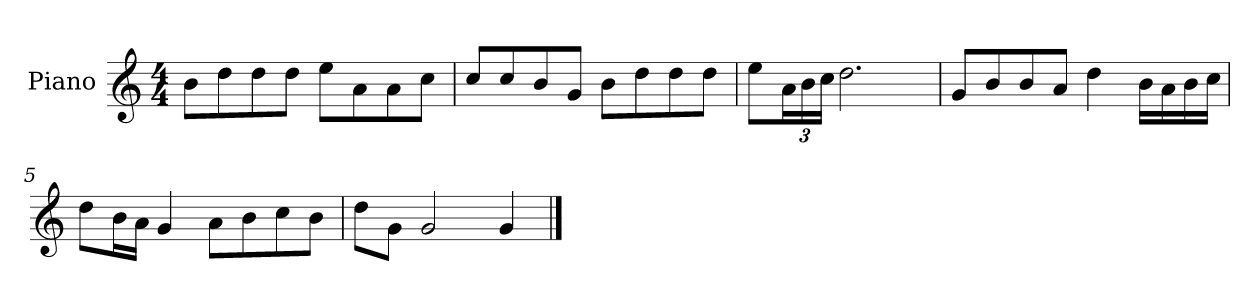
**kern
*part1
*staff1
*I"Piano
*I'P-no
*clefG2
*k[]
*M4/4
*MM90
=1
8b\L
8dd\
8dd\
8dd\J
8ee\L
8a\
8a\
8cc\J
=2
8cc/L
8cc/
8b/
8g/J
8b\L
8dd\
8dd\
8dd\J
=3
8ee\L
*Xbrackettup
24a\L
24b\
24cc\JJ
2.dd\
=4
8g/L
8b/
8b/
8a/J
4dd\
16b\LL
16a\
16b\
16cc\JJ
=5
8dd\L
16b\L
16a\JJ
4g/
8a\L
8b\
8cc\
8b\J
!!LO:LB:g=z
=6
8dd\L
8g\J
2g/
4g/
==
*-
